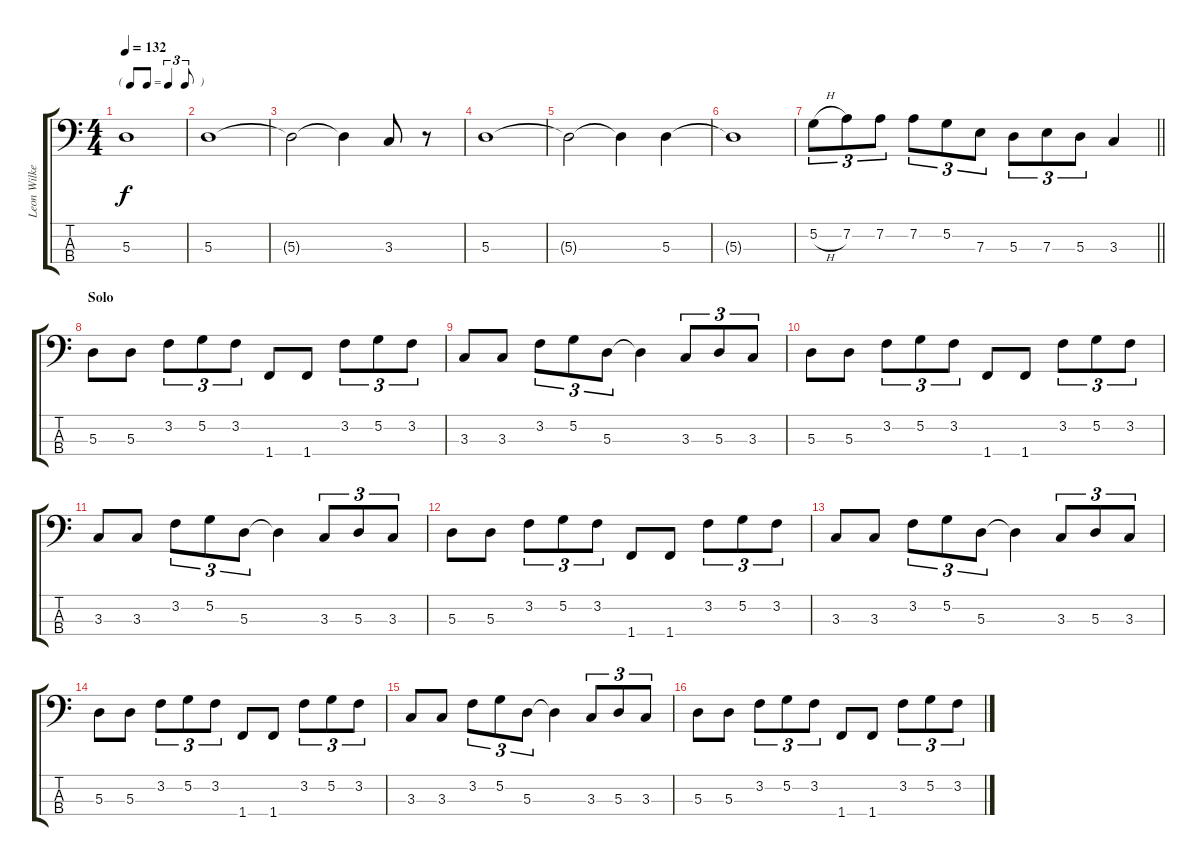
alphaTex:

\track ("Leon Wilkeson (Bass)" "Leon Wilke") {instrument electricbasspick}
\staff {score tabs}
\tuning (G2 D2 A1 E1) {hide}
\ts (4 4)
\tf triplet8th
\tempo 132
\clef f4
\ks c
5.3{t}.1{dy f} |
5.3.1 |
5.3{t}.2 5.3{t}.4 3.3.8 r.8 |
5.3.1 |
5.3{t}.2 5.3{t}.4 5.3.4 |
5.3{t}.1 |
\barLineRight lightlight
5.2{h}.8{tu (3 2)} 7.2.8{tu (3 2)} 7.2.8{tu (3 2)} 7.2.8{tu (3 2)} 5.2.8{tu (3 2)} 7.3.8{tu (3 2)} 5.3.8{tu (3 2)} 7.3.8{tu (3 2)} 5.3.8{tu (3 2)} 3.3.4 |
\section ("" "Solo")
5.3.8 5.3.8 3.2.8{tu (3 2)} 5.2.8{tu (3 2)} 3.2.8{tu (3 2)} 1.4.8 1.4.8 3.2.8{tu (3 2)} 5.2.8{tu (3 2)} 3.2.8{tu (3 2)} |
3.3.8 3.3.8 3.2.8{tu (3 2)} 5.2.8{tu (3 2)} 5.3.8{tu (3 2)} 5.3{t}.4 3.3.8{tu (3 2)} 5.3.8{tu (3 2)} 3.3.8{tu (3 2)} |
5.3.8 5.3.8 3.2.8{tu (3 2)} 5.2.8{tu (3 2)} 3.2.8{tu (3 2)} 1.4.8 1.4.8 3.2.8{tu (3 2)} 5.2.8{tu (3 2)} 3.2.8{tu (3 2)} |
3.3.8 3.3.8 3.2.8{tu (3 2)} 5.2.8{tu (3 2)} 5.3.8{tu (3 2)} 5.3{t}.4 3.3.8{tu (3 2)} 5.3.8{tu (3 2)} 3.3.8{tu (3 2)} |
5.3.8 5.3.8 3.2.8{tu (3 2)} 5.2.8{tu (3 2)} 3.2.8{tu (3 2)} 1.4.8 1.4.8 3.2.8{tu (3 2)} 5.2.8{tu (3 2)} 3.2.8{tu (3 2)} |
3.3.8 3.3.8 3.2.8{tu (3 2)} 5.2.8{tu (3 2)} 5.3.8{tu (3 2)} 5.3{t}.4 3.3.8{tu (3 2)} 5.3.8{tu (3 2)} 3.3.8{tu (3 2)} |
5.3.8 5.3.8 3.2.8{tu (3 2)} 5.2.8{tu (3 2)} 3.2.8{tu (3 2)} 1.4.8 1.4.8 3.2.8{tu (3 2)} 5.2.8{tu (3 2)} 3.2.8{tu (3 2)} |
3.3.8 3.3.8 3.2.8{tu (3 2)} 5.2.8{tu (3 2)} 5.3.8{tu (3 2)} 5.3{t}.4 3.3.8{tu (3 2)} 5.3.8{tu (3 2)} 3.3.8{tu (3 2)} |
5.3.8 5.3.8 3.2.8{tu (3 2)} 5.2.8{tu (3 2)} 3.2.8{tu (3 2)} 1.4.8 1.4.8 3.2.8{tu (3 2)} 5.2.8{tu (3 2)} 3.2.8{tu (3 2)}
